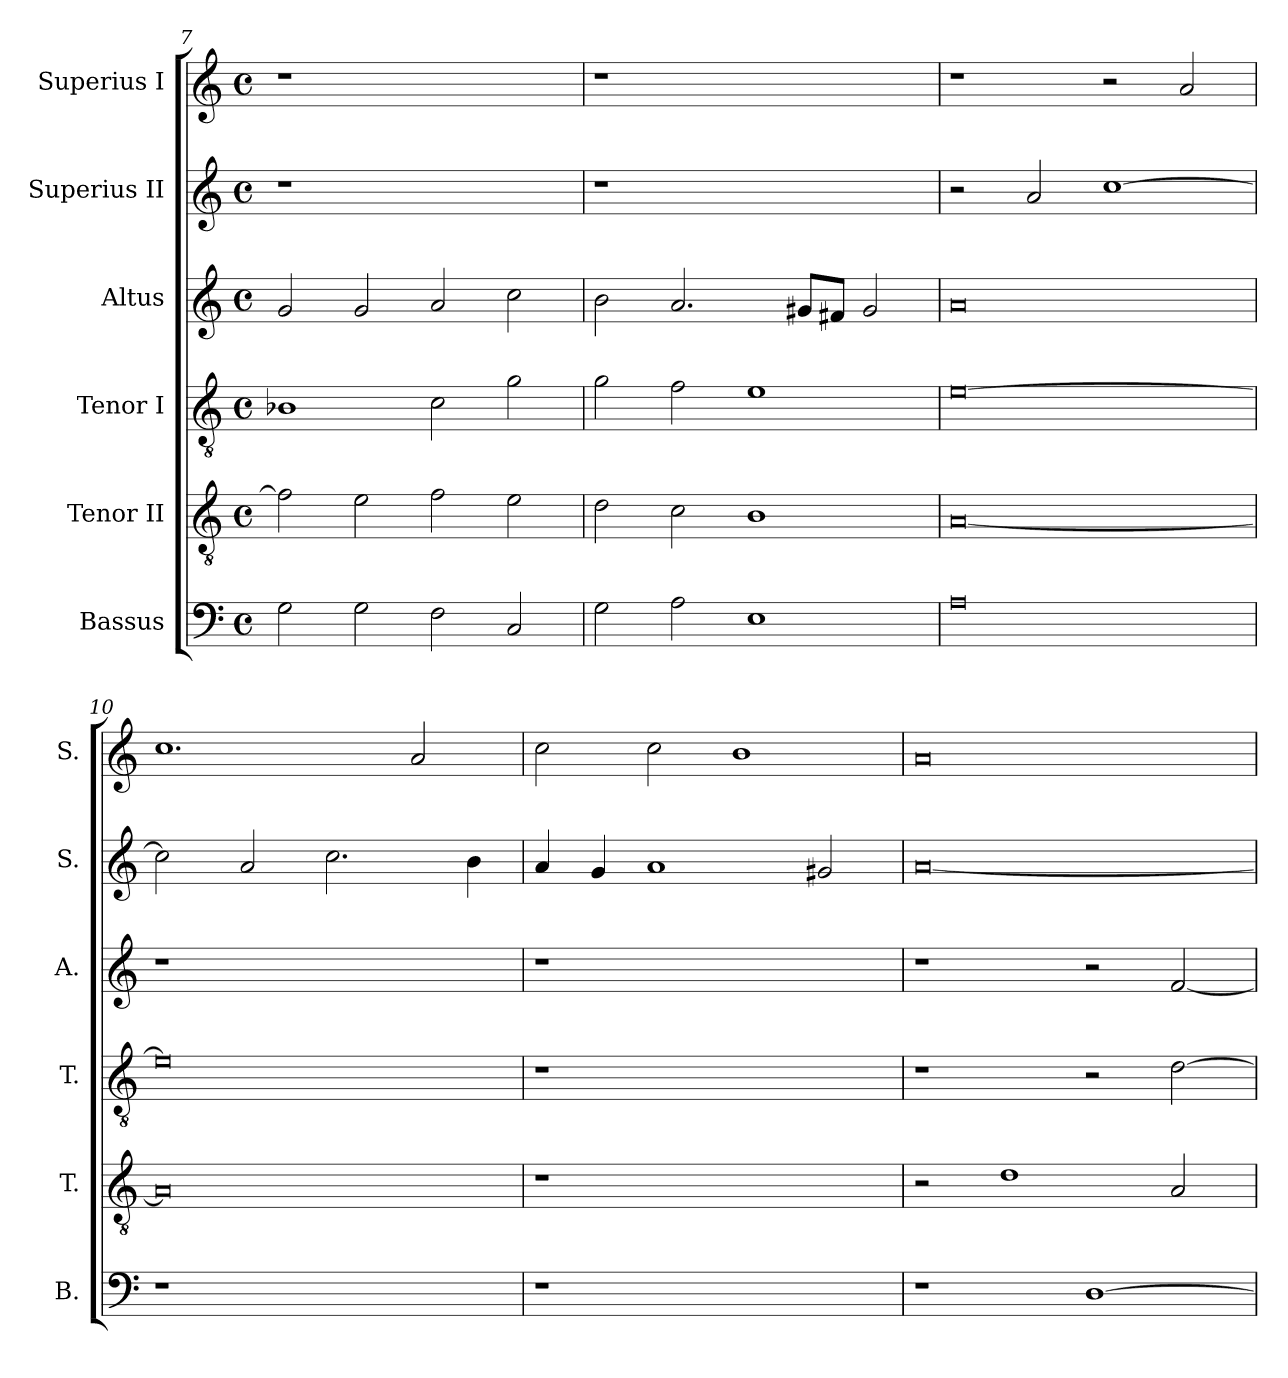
**kern	**kern	**kern	**kern	**kern	**kern
*part6	*part5	*part4	*part3	*part2	*part1
*staff6	*staff5	*staff4	*staff3	*staff2	*staff1
*I"Bassus	*I"Tenor II	*I"Tenor I	*I"Altus	*I"Superius II	*I"Superius I
*I'B.	*I'T.	*I'T.	*I'A.	*I'S.	*I'S.
*clefF4	*clefGv2	*clefGv2	*clefG2	*clefG2	*clefG2
*	*ITrd7c12	*ITrd7c12	*	*	*
*k[]	*k[]	*k[]	*k[]	*k[]	*k[]
*C:	*C:	*C:	*C:	*C:	*C:
*M4/4	*M4/4	*M4/4	*M4/4	*M4/4	*M4/4
*met(c)	*met(c)	*met(c)	*met(c)	*met(c)	*met(c)
=7	=7	=7	=7	=7	=7
!	!	!	!	!LO:N:vis=1	!LO:N:vis=1
2Gi\	2Fi\]	1BB-Xi	2gi/	1r	1r
2Gi\	2Ei\	.	2gi/	.	.
2Fi\	2Fi\	2Ci\	2ai/	1ryy	1ryy
2Ci/	2Ei\	2Gi\	2cci\	.	.
=8	=8	=8	=8	=8	=8
!	!	!	!	!LO:N:vis=1	!LO:N:vis=1
2Gi\	2Di\	2Gi\	2bi\	1r	1r
2Ai\	2Ci\	2Fi\	2.ai/	.	.
1Ei	1BBi	1Ei	.	1ryy	1ryy
.	.	.	8g#Xi/L	.	.
.	.	.	8f#Xi/J	.	.
.	.	.	2g#i/	.	.
=9	=9	=9	=9	=9	=9
0Ai	[<0AAi	[>0Ei	0ai	2r	1r
.	.	.	.	2ai/	.
.	.	.	.	[>1cci	2r
.	.	.	.	.	2ai/
=10	=10	=10	=10	=10	=10
!LO:N:vis=1	!	!	!LO:N:vis=1	!	!
1r	0AAi]	0Ei]	1r	2cci\]	1.cci
.	.	.	.	2ai/	.
1ryy	.	.	1ryy	2.cci\	.
.	.	.	.	.	2ai/
.	.	.	.	4bi\	.
!!LO:PB:g=z
=11	=11	=11	=11	=11	=11
!LO:N:vis=1	!LO:N:vis=1	!LO:N:vis=1	!LO:N:vis=1	!	!
1r	1r	1r	1r	4ai/	2cci\
.	.	.	.	4gi/	.
.	.	.	.	1ai	2cci\
1ryy	1ryy	1ryy	1ryy	.	1bi
.	.	.	.	2g#Xi/	.
=12	=12	=12	=12	=12	=12
1r	2r	1r	1r	[<0ai	0ai
.	1Di	.	.	.	.
[>1Di	.	2r	2r	.	.
.	2AAi/	[>2Di\	[<2fi/	.	.
=	=	=	=	=	=
*-	*-	*-	*-	*-	*-
